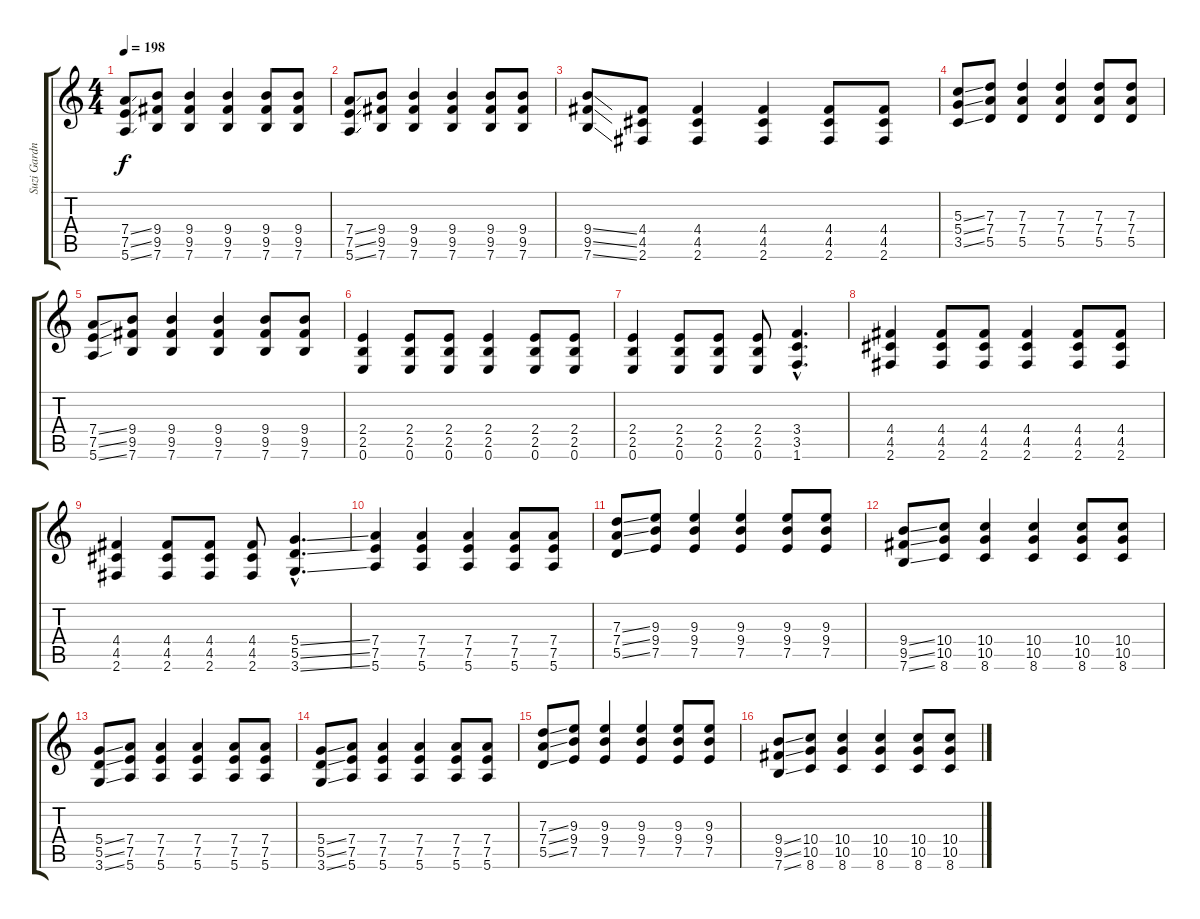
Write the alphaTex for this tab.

\track ("Suzi Gardner" "Suzi Gardn") {instrument distortionguitar}
\staff {score tabs}
\tuning (E4 B3 G3 D3 A2 E2) {hide}
\ts (4 4)
\tempo 198
\clef g2
\ks c
(7.4{ss} 7.5{ss} 5.6{ss}).8{dy f} (9.4 9.5 7.6).8 (9.4 9.5 7.6).4 (9.4 9.5 7.6).4 (9.4 9.5 7.6).8 (9.4 9.5 7.6).8 |
(7.4{ss} 7.5{ss} 5.6{ss}).8 (9.4 9.5 7.6).8 (9.4 9.5 7.6).4 (9.4 9.5 7.6).4 (9.4 9.5 7.6).8 (9.4 9.5 7.6).8 |
(9.4{ss} 9.5{ss} 7.6{ss}).8 (4.4 4.5 2.6).8 (4.4 4.5 2.6).4 (4.4 4.5 2.6).4 (4.4 4.5 2.6).8 (4.4 4.5 2.6).8 |
(5.3{ss} 5.4{ss} 3.5{ss}).8 (7.3 7.4 5.5).8 (7.3 7.4 5.5).4 (7.3 7.4 5.5).4 (7.3 7.4 5.5).8 (7.3 7.4 5.5).8 |
(7.4{ss} 7.5{ss} 5.6{ss}).8 (9.4 9.5 7.6).8 (9.4 9.5 7.6).4 (9.4 9.5 7.6).4 (9.4 9.5 7.6).8 (9.4 9.5 7.6).8 |
(2.4 2.5 0.6).4 (2.4 2.5 0.6).8 (2.4 2.5 0.6).8 (2.4 2.5 0.6).4 (2.4 2.5 0.6).8 (2.4 2.5 0.6).8 |
(2.4 2.5 0.6).4 (2.4 2.5 0.6).8 (2.4 2.5 0.6).8 (2.4 2.5 0.6).8 (3.4{hac} 3.5{hac} 1.6{hac}).4{d} |
(4.4 4.5 2.6).4 (4.4 4.5 2.6).8 (4.4 4.5 2.6).8 (4.4 4.5 2.6).4 (4.4 4.5 2.6).8 (4.4 4.5 2.6).8 |
(4.4 4.5 2.6).4 (4.4 4.5 2.6).8 (4.4 4.5 2.6).8 (4.4 4.5 2.6).8 (5.4{ss hac} 5.5{ss hac} 3.6{ss hac}).4{d} |
(7.4 7.5 5.6).4 (7.4 7.5 5.6).4 (7.4 7.5 5.6).4 (7.4 7.5 5.6).8 (7.4 7.5 5.6).8 |
(7.3{ss} 7.4{ss} 5.5{ss}).8 (9.3 9.4 7.5).8 (9.3 9.4 7.5).4 (9.3 9.4 7.5).4 (9.3 9.4 7.5).8 (9.3 9.4 7.5).8 |
(9.4{ss} 9.5{ss} 7.6{ss}).8 (10.4 10.5 8.6).8 (10.4 10.5 8.6).4 (10.4 10.5 8.6).4 (10.4 10.5 8.6).8 (10.4 10.5 8.6).8 |
(5.4{ss} 5.5{ss} 3.6{ss}).8 (7.4 7.5 5.6).8 (7.4 7.5 5.6).4 (7.4 7.5 5.6).4 (7.4 7.5 5.6).8 (7.4 7.5 5.6).8 |
(5.4{ss} 5.5{ss} 3.6{ss}).8 (7.4 7.5 5.6).8 (7.4 7.5 5.6).4 (7.4 7.5 5.6).4 (7.4 7.5 5.6).8 (7.4 7.5 5.6).8 |
(7.3{ss} 7.4{ss} 5.5{ss}).8 (9.3 9.4 7.5).8 (9.3 9.4 7.5).4 (9.3 9.4 7.5).4 (9.3 9.4 7.5).8 (9.3 9.4 7.5).8 |
(9.4{ss} 9.5{ss} 7.6{ss}).8 (10.4 10.5 8.6).8 (10.4 10.5 8.6).4 (10.4 10.5 8.6).4 (10.4 10.5 8.6).8 (10.4 10.5 8.6).8
